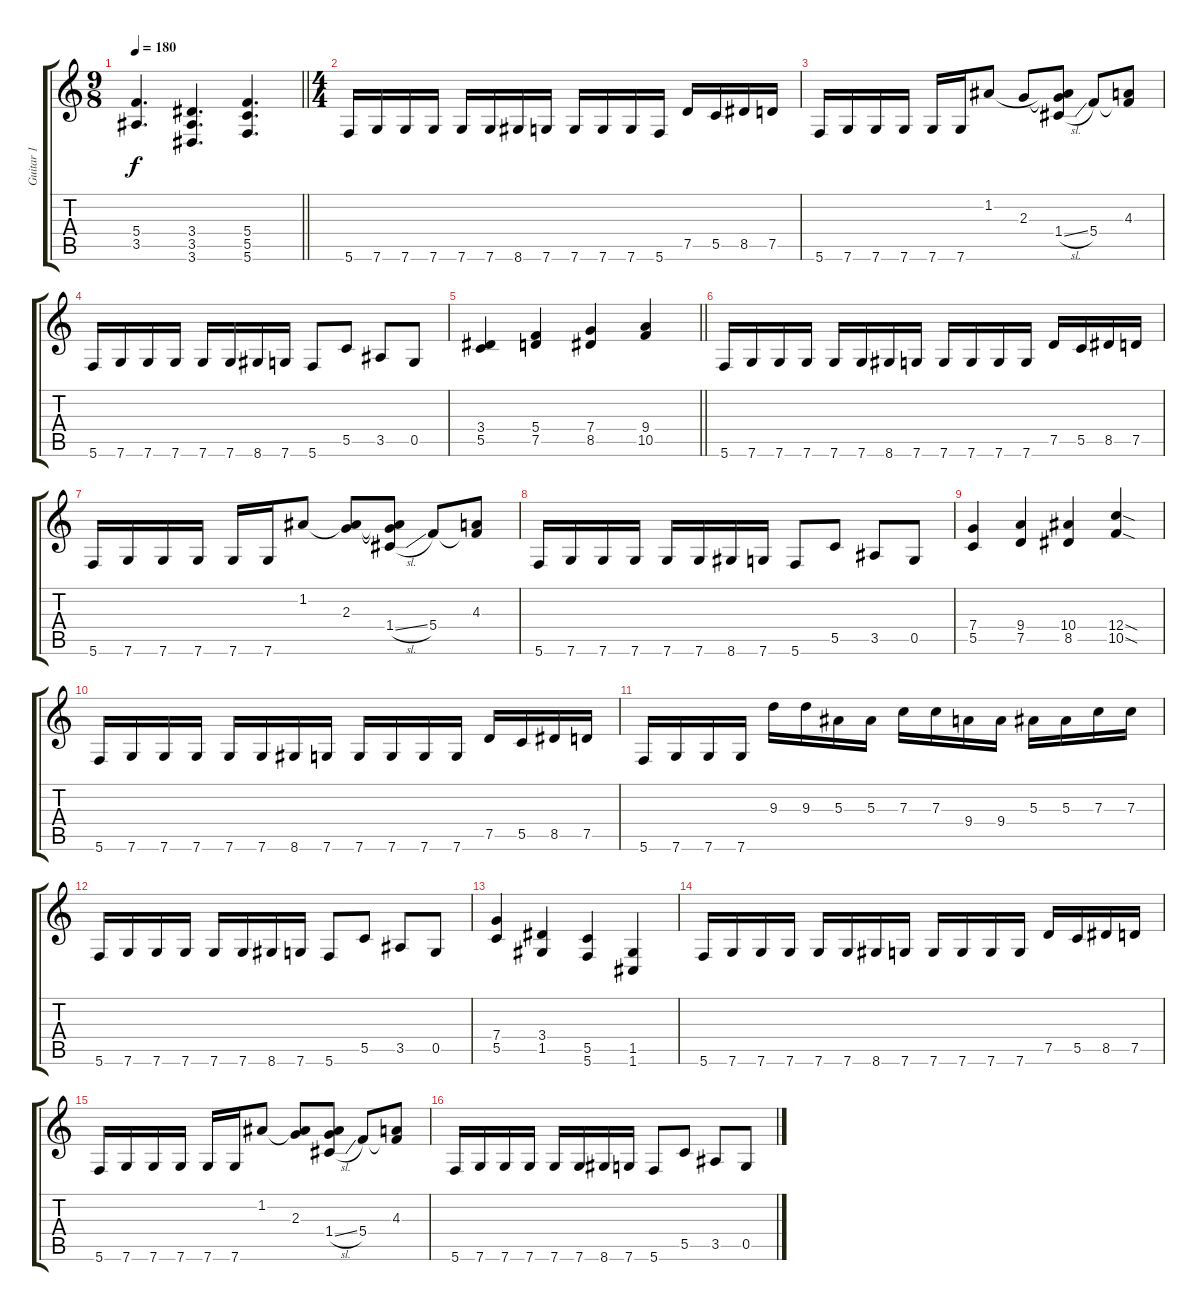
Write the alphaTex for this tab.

\track ("Guitar 1" "Guitar 1") {instrument distortionguitar}
\staff {score tabs}
\tuning (D4 A3 F3 C3 G2 C2) {hide}
\ts (9 8)
\tempo 180
\clef g2
\barLineRight lightlight
\ks c
(5.4 3.5).4{d dy f instrument distortionguitar} (3.4 3.5 3.6).4{d} (5.4 5.5 5.6).4{d} |
\ts (4 4)
5.6.16 7.6.16 7.6.16 7.6.16 7.6.16 7.6.16 8.6.16 7.6.16 7.6.16 7.6.16 7.6.16 5.6.16 7.5.16 5.5.16 8.5.16 7.5.16 |
5.6.16 7.6.16 7.6.16 7.6.16 7.6.16 7.6.16 1.2.8 2.3.8 (1.2{t} 2.3{t} 1.4{sl}).8 5.4.8 (4.3 5.4{t}).8 |
5.6.16 7.6.16 7.6.16 7.6.16 7.6.16 7.6.16 8.6.16 7.6.16 5.6.8 5.5.8 3.5.8 0.5.8 |
\barLineRight lightlight
(3.4 5.5).4 (5.4 7.5).4 (7.4 8.5).4 (9.4 10.5).4 |
5.6.16 7.6.16 7.6.16 7.6.16 7.6.16 7.6.16 8.6.16 7.6.16 7.6.16 7.6.16 7.6.16 7.6.16 7.5.16 5.5.16 8.5.16 7.5.16 |
5.6.16 7.6.16 7.6.16 7.6.16 7.6.16 7.6.16 1.2.8 (1.2{t} 2.3).8 (1.2{t} 2.3{t} 1.4{sl}).8 5.4.8 (4.3 5.4{t}).8 |
5.6.16 7.6.16 7.6.16 7.6.16 7.6.16 7.6.16 8.6.16 7.6.16 5.6.8 5.5.8 3.5.8 0.5.8 |
(7.4 5.5).4 (9.4 7.5).4 (10.4 8.5).4 (12.4{sod} 10.5{sod}).4 |
5.6.16 7.6.16 7.6.16 7.6.16 7.6.16 7.6.16 8.6.16 7.6.16 7.6.16 7.6.16 7.6.16 7.6.16 7.5.16 5.5.16 8.5.16 7.5.16 |
5.6.16 7.6.16 7.6.16 7.6.16 9.3.16 9.3.16 5.3.16 5.3.16 7.3.16 7.3.16 9.4.16 9.4.16 5.3.16 5.3.16 7.3.16 7.3.16 |
5.6.16 7.6.16 7.6.16 7.6.16 7.6.16 7.6.16 8.6.16 7.6.16 5.6.8 5.5.8 3.5.8 0.5.8 |
(7.4 5.5).4 (3.4 1.5).4 (5.5 5.6).4 (1.5 1.6).4 |
5.6.16 7.6.16 7.6.16 7.6.16 7.6.16 7.6.16 8.6.16 7.6.16 7.6.16 7.6.16 7.6.16 7.6.16 7.5.16 5.5.16 8.5.16 7.5.16 |
5.6.16 7.6.16 7.6.16 7.6.16 7.6.16 7.6.16 1.2.8 (1.2{t} 2.3).8 (1.2{t} 2.3{t} 1.4{sl}).8 5.4.8 (4.3 5.4{t}).8 |
5.6.16 7.6.16 7.6.16 7.6.16 7.6.16 7.6.16 8.6.16 7.6.16 5.6.8 5.5.8 3.5.8 0.5.8
